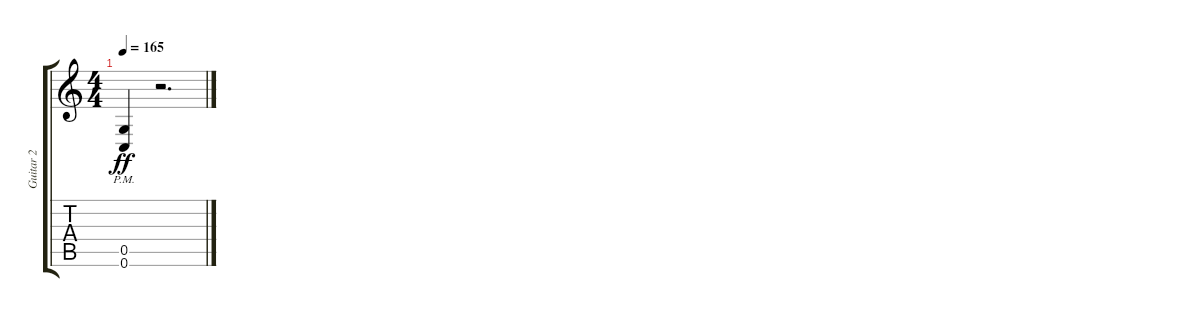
\track ("Guitar 2" "Guitar 2") {instrument distortionguitar}
\staff {score tabs}
\tuning (D4 A3 F3 C3 G2 C2) {hide}
\ts (4 4)
\tempo 165
\clef g2
\ks c
(0.5{pm} 0.6{pm}).4{dy ff} r.2{d}
